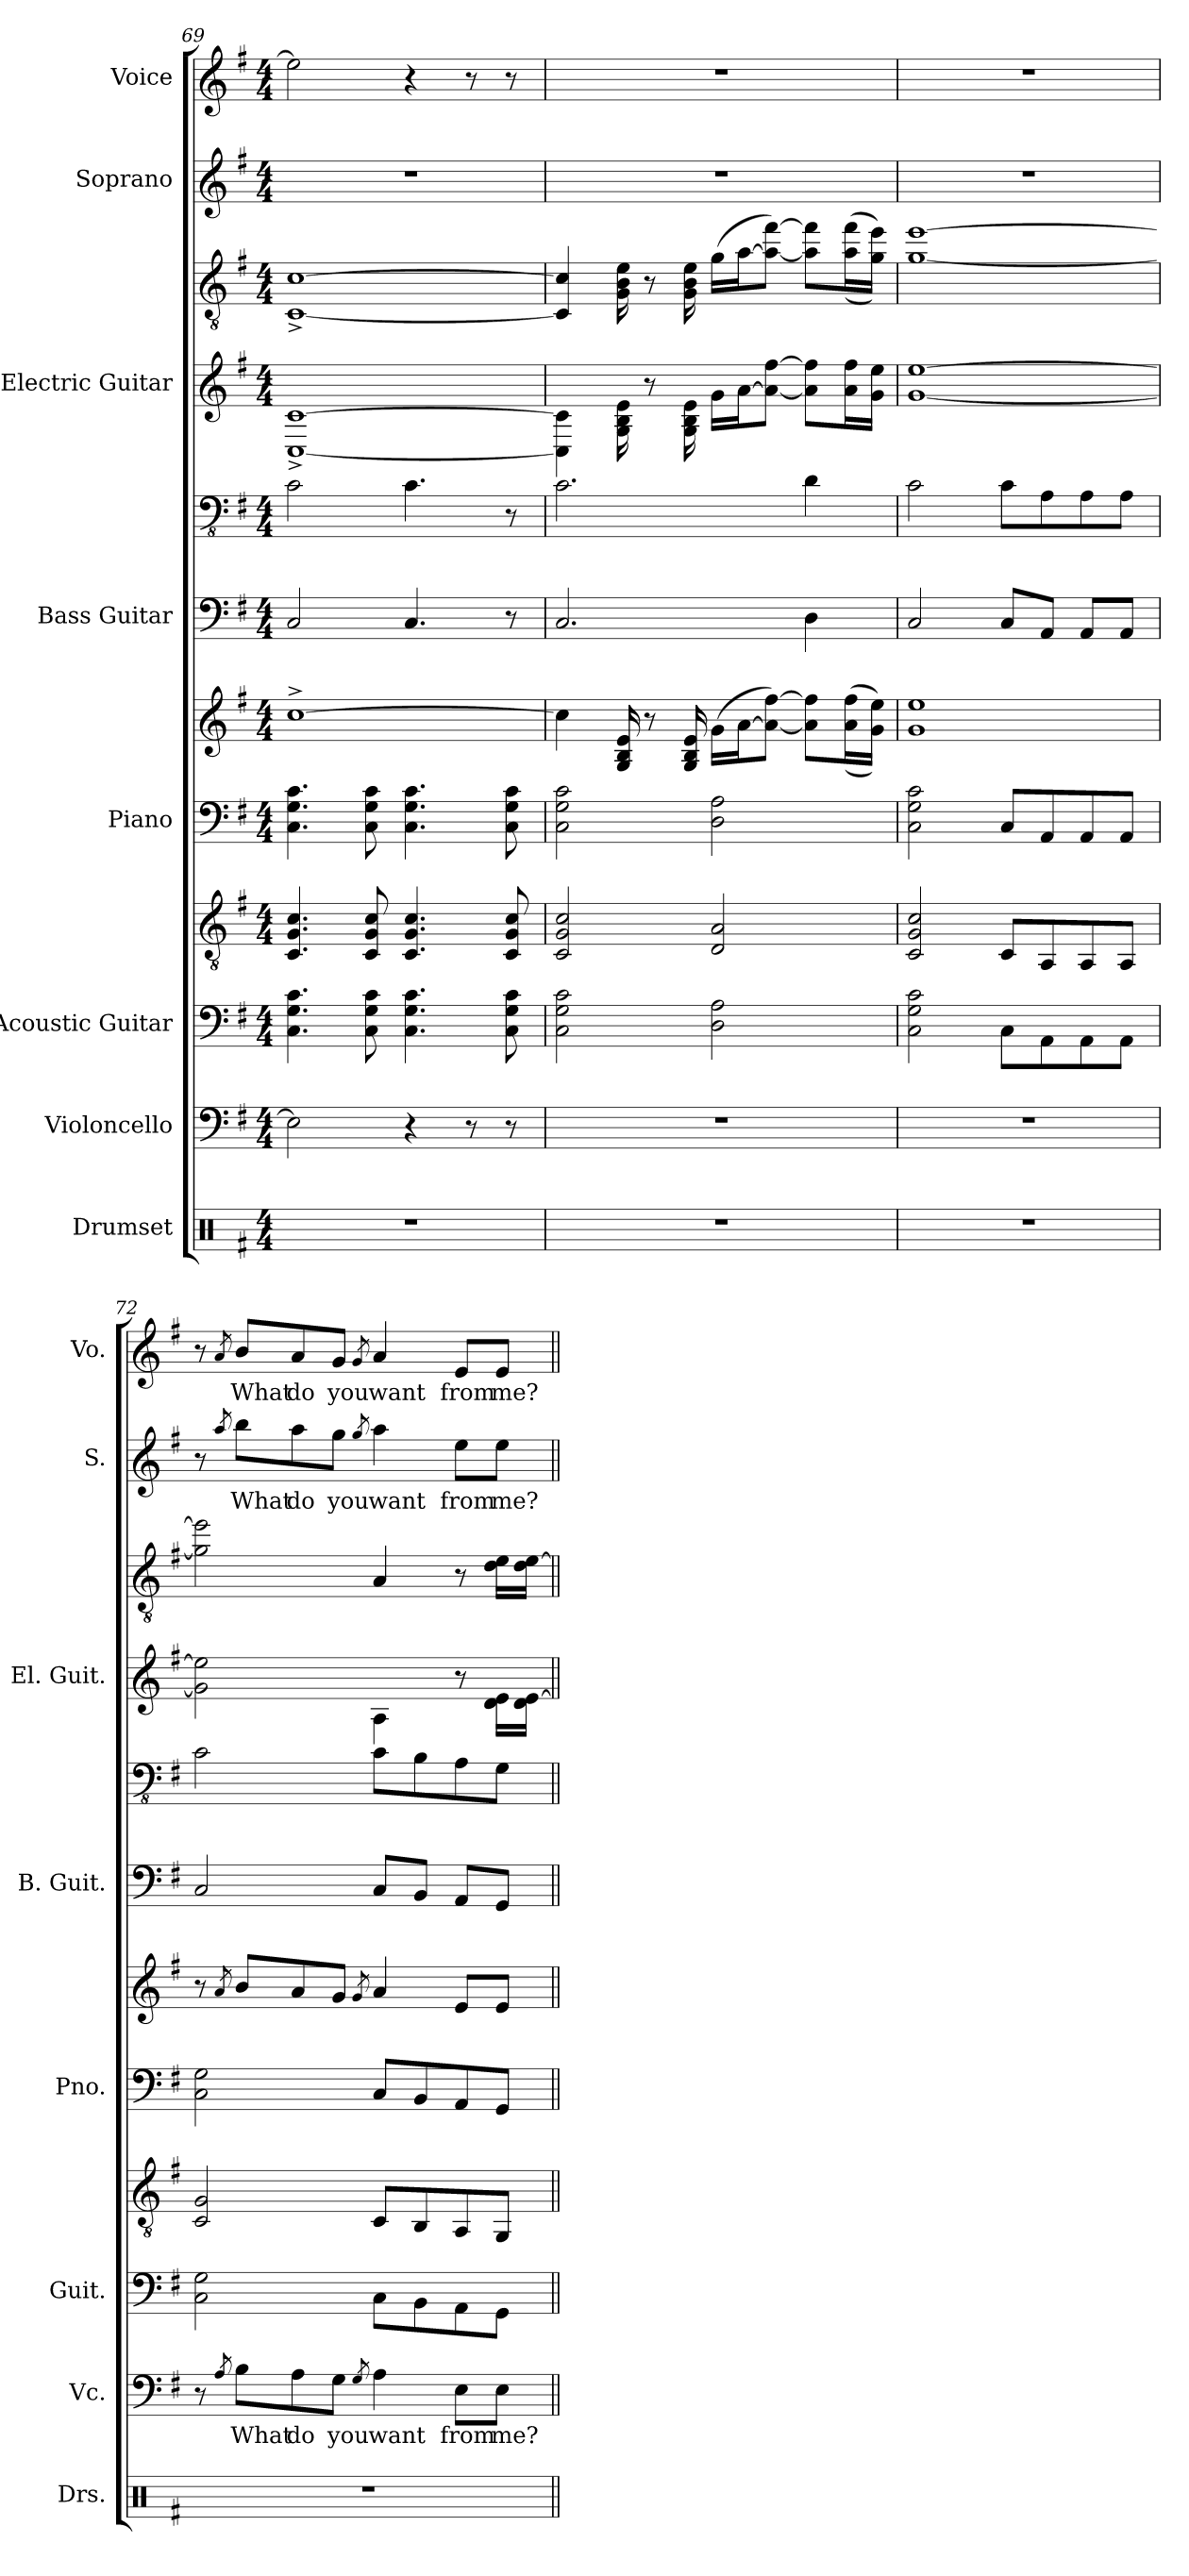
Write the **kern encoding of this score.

**kern	**kern	**text	**kern	**kern	**kern	**kern	**kern	**kern	**kern	**kern	**kern	**text	**kern	**text
*part8	*part7	*part7	*part6	*part6	*part5	*part5	*part4	*part4	*part3	*part3	*part2	*part2	*part1	*part1
*staff12	*staff11	*staff11	*staff10	*staff9	*staff8	*staff7	*staff6	*staff5	*staff4	*staff3	*staff2	*staff2	*staff1	*staff1
*I"Drumset	*I"Violoncello	*	*I"Acoustic Guitar	*	*I"Piano	*	*I"Bass Guitar	*	*I"Electric Guitar	*	*I"Soprano	*	*I"Voice	*
*I'Drs.	*I'Vc.	*	*I'Guit.	*	*I'Pno.	*	*I'B. Guit.	*	*I'El. Guit.	*	*I'S.	*	*I'Vo.	*
!!LO:PB:g=z
*clefX	*clefF4	*	*	*clefGv2	*clefF4	*clefG2	*	*clefFv4	*	*clefGv2	*clefG2	*	*clefG2	*
*k[f#]	*k[f#]	*	*k[f#]	*k[f#]	*k[f#]	*k[f#]	*k[f#]	*k[f#]	*k[f#]	*k[f#]	*k[f#]	*	*k[f#]	*
*M4/4	*M4/4	*	*M4/4	*M4/4	*M4/4	*M4/4	*M4/4	*M4/4	*M4/4	*M4/4	*M4/4	*	*M4/4	*
=69	=69	=69	=69	=69	=69	=69	=69	=69	=69	=69	=69	=69	=69	=69
1r	2E\]	.	4.C\ 4.G\ 4.c\	4.C/ 4.G/ 4.c/	4.C\ 4.G\ 4.c\	[1cc^	2C	2C\	[1C^ [1c^	[1C^ [1c^	1r	.	2ee\]	.
.	.	.	8C\ 8G\ 8c\	8C/ 8G/ 8c/	8C\ 8G\ 8c\	.	.	.	.	.	.	.	.	.
.	4r	.	4.C\ 4.G\ 4.c\	4.C/ 4.G/ 4.c/	4.C\ 4.G\ 4.c\	.	4.C	4.C\	.	.	.	.	4r	.
.	8r	.	.	.	.	.	.	.	.	.	.	.	8r	.
.	8r	.	8C\ 8G\ 8c\	8C/ 8G/ 8c/	8C\ 8G\ 8c\	.	8r	8r	.	.	.	.	8r	.
=70	=70	=70	=70	=70	=70	=70	=70	=70	=70	=70	=70	=70	=70	=70
1r	1r	.	2C\ 2G\ 2c\	2C/ 2G/ 2c/	2C\ 2G\ 2c\	4cc\]	2.C	2.C\	4C\] 4c\]	4C/] 4c/]	1r	.	1r	.
.	.	.	.	.	.	16G/ 16B/ 16e/	.	.	16G\ 16B\ 16e\	16G\ 16B\ 16e\	.	.	.	.
.	.	.	.	.	.	8r	.	.	8r	8r	.	.	.	.
.	.	.	.	.	.	16G/ 16B/ 16e/	.	.	16G\ 16B\ 16e\	16G\ 16B\ 16e\	.	.	.	.
.	.	.	2D\ 2A\	2D/ 2A/	2D\ 2A\	(16g\LL	.	.	16g\LL	(16g\LL	.	.	.	.
.	.	.	.	.	.	[16a\J	.	.	[16a\J	[16a\J	.	.	.	.
.	.	.	.	.	.	8a\_ [8ff#\J)	.	.	8a\_ [8ff#\J	8a\_ [8ff#\J)	.	.	.	.
.	.	.	.	.	.	8a\] 8ff#\]L	4D	4D\	8a\] 8ff#\]L	8a\] 8ff#\]L	.	.	.	.
.	.	.	.	.	.	((16a\ 16ff#\L	.	.	16a\ 16ff#\L	((16a\ 16ff#\L	.	.	.	.
.	.	.	.	.	.	16g\ 16ee\JJ))	.	.	16g\ 16ee\JJ	16g\ 16ee\JJ))	.	.	.	.
=71	=71	=71	=71	=71	=71	=71	=71	=71	=71	=71	=71	=71	=71	=71
1r	1r	.	2C\ 2G\ 2c\	2C/ 2G/ 2c/	2C\ 2G\ 2c\	1g 1ee	2C	2C\	[1g [1ee	[1g [1ee	1r	.	1r	.
.	.	.	8C\L	8C/L	8C/L	.	8CL	8C\L	.	.	.	.	.	.
.	.	.	8AA\	8AA/	8AA/	.	8AAJ	8AA\	.	.	.	.	.	.
.	.	.	8AA\	8AA/	8AA/	.	8AAL	8AA\	.	.	.	.	.	.
.	.	.	8AA\J	8AA/J	8AA/J	.	8AAJ	8AA\J	.	.	.	.	.	.
=72	=72	=72	=72	=72	=72	=72	=72	=72	=72	=72	=72	=72	=72	=72
1r	8r	.	2C\ 2G\	2C/ 2G/	2C\ 2G\	8r	2C	2C\	2g\] 2ee\]	2g\] 2ee\]	8r	.	8r	.
.	8qA/	.	.	.	.	8qa/	.	.	.	.	8qaa/	.	8qa/	.
.	8B\L	What	.	.	.	8b/L	.	.	.	.	8bb\L	What	8b/L	What
.	8A\	do	.	.	.	8a/	.	.	.	.	8aa\	do	8a/	do
.	8G\J	you	.	.	.	8g/J	.	.	.	.	8gg\J	you	8g/J	you
.	8qG/	.	.	.	.	8qg/	.	.	.	.	8qgg/	.	8qg/	.
.	4A\	want	8C\L	8C/L	8C/L	4a/	8CL	8C\L	4A\	4A/	4aa\	want	4a/	want
.	.	.	8BB\	8BB/	8BB/	.	8BBJ	8BB\	.	.	.	.	.	.
.	8E\L	from	8AA\	8AA/	8AA/	8e/L	8AAL	8AA\	8r	8r	8ee\L	from	8e/L	from
.	8E\J	me?	8GG\J	8GG/J	8GG/J	8e/J	8GGJ	8GG\J	16d\ 16e\LL	16d\ 16e\LL	8ee\J	me?	8e/J	me?
.	.	.	.	.	.	.	.	.	16d\ [16e\JJ	16d\ [16e\JJ	.	.	.	.
=||	=||	=||	=||	=||	=||	=||	=||	=||	=||	=||	=||	=||	=||	=||
*-	*-	*-	*-	*-	*-	*-	*-	*-	*-	*-	*-	*-	*-	*-
